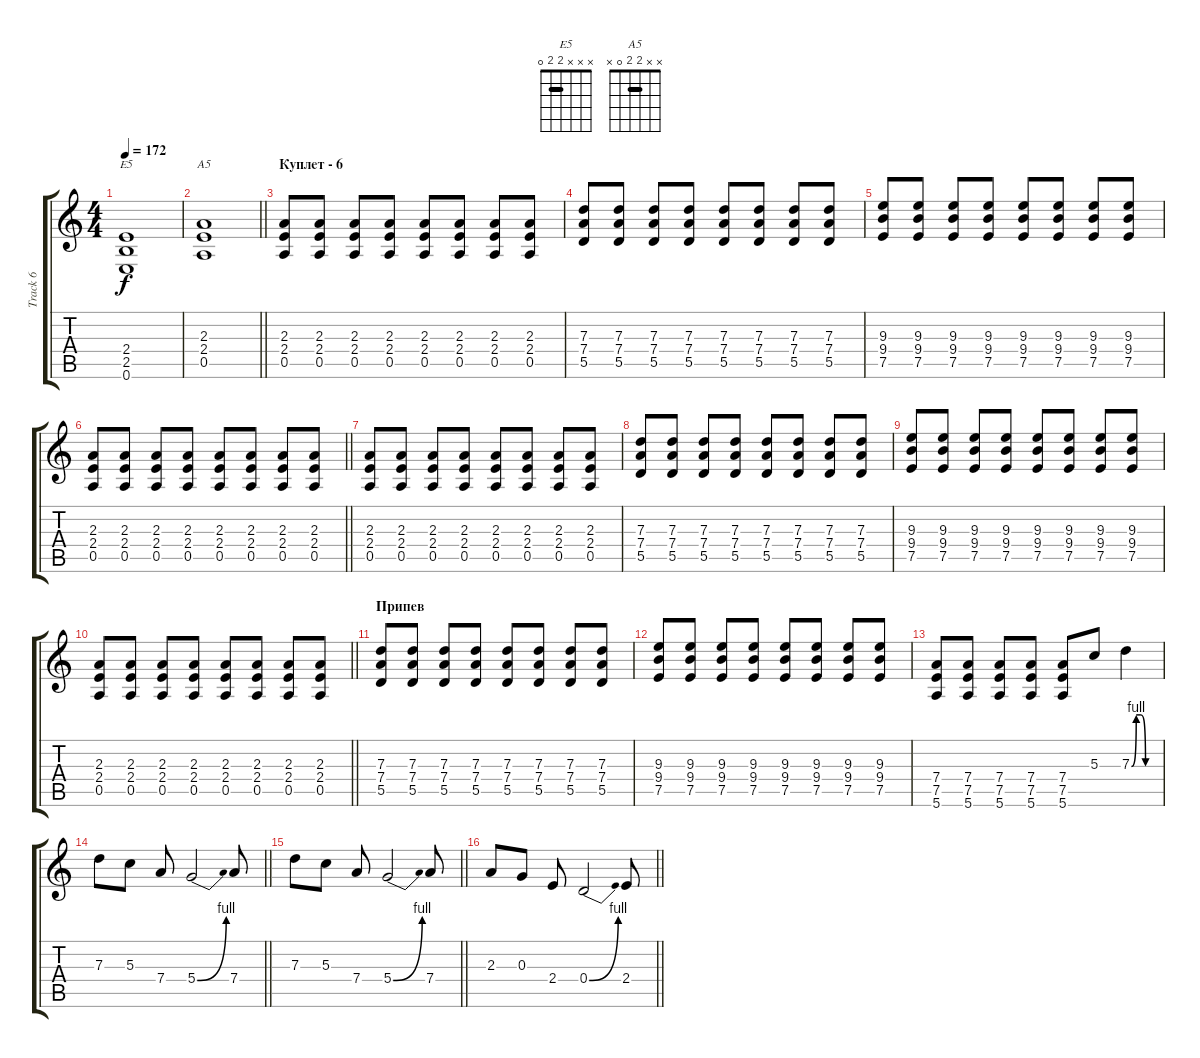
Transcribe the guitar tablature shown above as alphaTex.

\track ("Track 6" "Track 6") {instrument distortionguitar}
\staff {score tabs}
\tuning (E4 B3 G3 D3 A2 E2) {hide}
\chord ("E5" x x x 2 2 0) {barre 2}
\chord ("A5" x x 2 2 0 x) {barre 2}
\ts (4 4)
\tempo 172
\clef g2
\ks c
(2.4 2.5 0.6).1{ch "E5" dy f} |
\barLineRight lightlight
(2.3 2.4 0.5).1{ch "A5"} |
\section ("" "Куплет - 6")
(2.3 2.4 0.5).8 (2.3 2.4 0.5).8 (2.3 2.4 0.5).8 (2.3 2.4 0.5).8 (2.3 2.4 0.5).8 (2.3 2.4 0.5).8 (2.3 2.4 0.5).8 (2.3 2.4 0.5).8 |
(7.3 7.4 5.5).8 (7.3 7.4 5.5).8 (7.3 7.4 5.5).8 (7.3 7.4 5.5).8 (7.3 7.4 5.5).8 (7.3 7.4 5.5).8 (7.3 7.4 5.5).8 (7.3 7.4 5.5).8 |
(9.3 9.4 7.5).8 (9.3 9.4 7.5).8 (9.3 9.4 7.5).8 (9.3 9.4 7.5).8 (9.3 9.4 7.5).8 (9.3 9.4 7.5).8 (9.3 9.4 7.5).8 (9.3 9.4 7.5).8 |
\barLineRight lightlight
(2.3 2.4 0.5).8 (2.3 2.4 0.5).8 (2.3 2.4 0.5).8 (2.3 2.4 0.5).8 (2.3 2.4 0.5).8 (2.3 2.4 0.5).8 (2.3 2.4 0.5).8 (2.3 2.4 0.5).8 |
(2.3 2.4 0.5).8 (2.3 2.4 0.5).8 (2.3 2.4 0.5).8 (2.3 2.4 0.5).8 (2.3 2.4 0.5).8 (2.3 2.4 0.5).8 (2.3 2.4 0.5).8 (2.3 2.4 0.5).8 |
(7.3 7.4 5.5).8 (7.3 7.4 5.5).8 (7.3 7.4 5.5).8 (7.3 7.4 5.5).8 (7.3 7.4 5.5).8 (7.3 7.4 5.5).8 (7.3 7.4 5.5).8 (7.3 7.4 5.5).8 |
(9.3 9.4 7.5).8 (9.3 9.4 7.5).8 (9.3 9.4 7.5).8 (9.3 9.4 7.5).8 (9.3 9.4 7.5).8 (9.3 9.4 7.5).8 (9.3 9.4 7.5).8 (9.3 9.4 7.5).8 |
\barLineRight lightlight
(2.3 2.4 0.5).8 (2.3 2.4 0.5).8 (2.3 2.4 0.5).8 (2.3 2.4 0.5).8 (2.3 2.4 0.5).8 (2.3 2.4 0.5).8 (2.3 2.4 0.5).8 (2.3 2.4 0.5).8 |
\section ("" "Припев")
(7.3 7.4 5.5).8 (7.3 7.4 5.5).8 (7.3 7.4 5.5).8 (7.3 7.4 5.5).8 (7.3 7.4 5.5).8 (7.3 7.4 5.5).8 (7.3 7.4 5.5).8 (7.3 7.4 5.5).8 |
(9.3 9.4 7.5).8 (9.3 9.4 7.5).8 (9.3 9.4 7.5).8 (9.3 9.4 7.5).8 (9.3 9.4 7.5).8 (9.3 9.4 7.5).8 (9.3 9.4 7.5).8 (9.3 9.4 7.5).8 |
(7.4 7.5 5.6).8 (7.4 7.5 5.6).8 (7.4 7.5 5.6).8 (7.4 7.5 5.6).8 (7.4 7.5 5.6).8 5.3.8 7.3{be (custom 0 0 10 4 20 4 30 0 60 0)}.4 |
\barLineRight lightlight
7.3.8 5.3.8 7.4.8 5.4{be (bend 0 0 60 4)}.2 7.4.8 |
\barLineRight lightlight
7.3.8 5.3.8 7.4.8 5.4{be (bend 0 0 60 4)}.2 7.4.8 |
\barLineRight lightlight
2.3.8 0.3.8 2.4.8 0.4{be (bend 0 0 60 4)}.2 2.4.8
